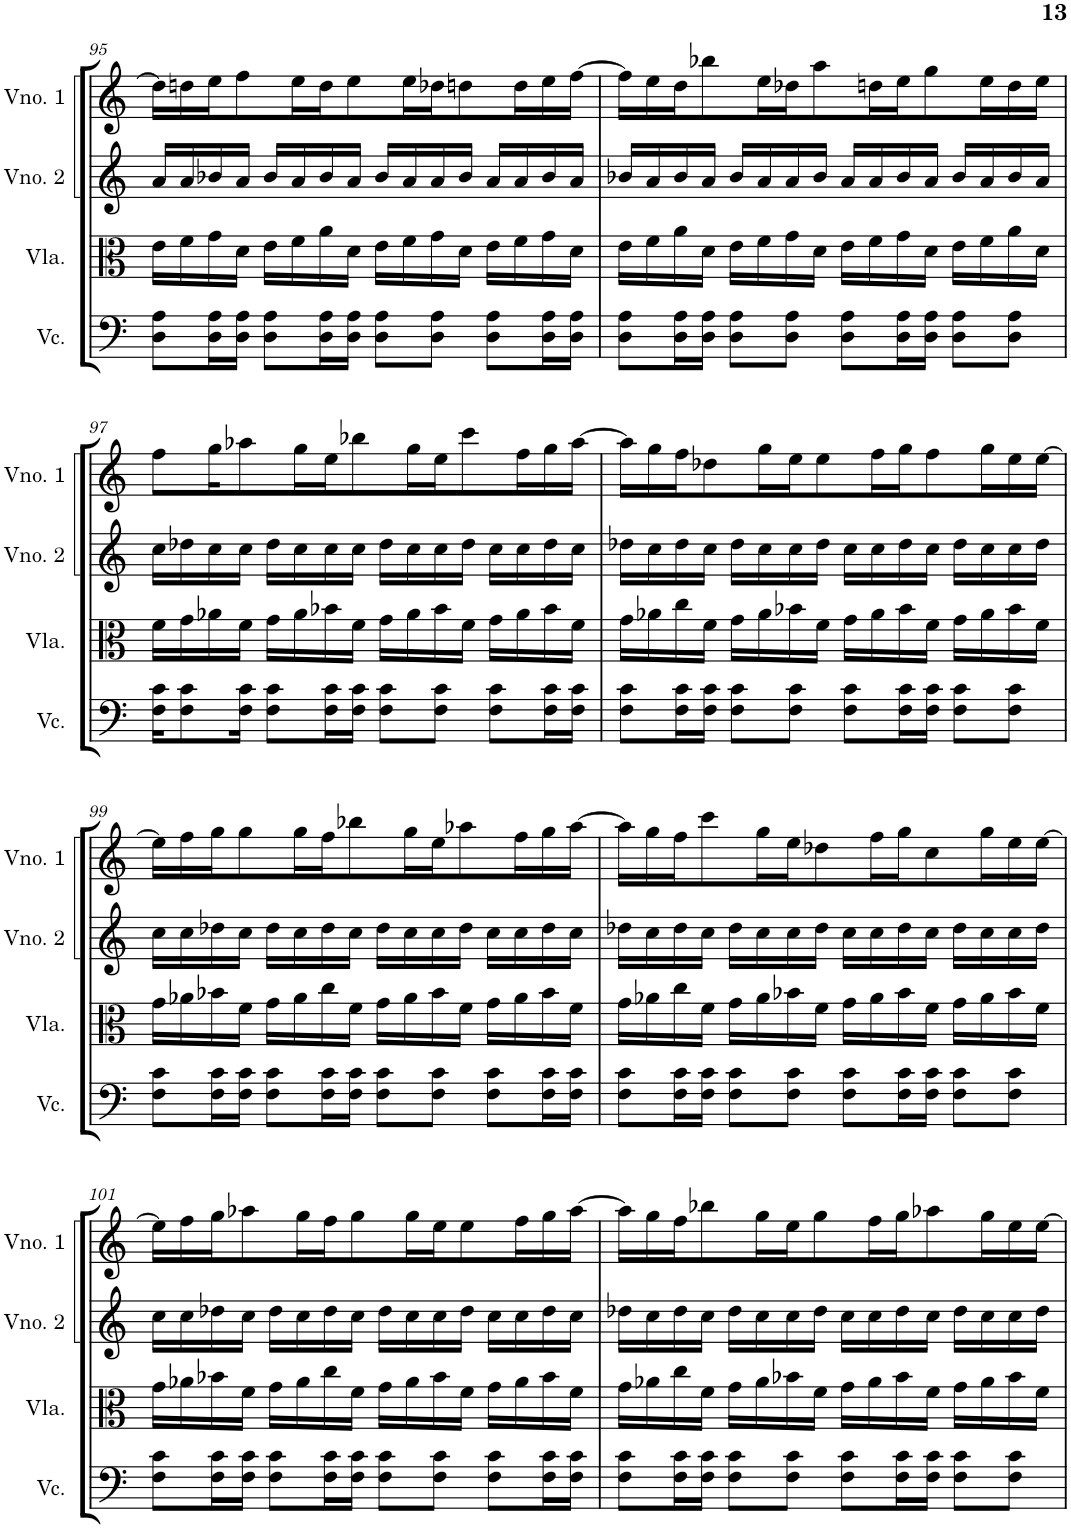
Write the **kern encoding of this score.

**kern	**kern	**kern	**kern
*part4	*part3	*part2	*part1
*staff4	*staff3	*staff2	*staff1
*I"Violoncelo	*I"Viola	*I"Violino 2	*I"Violino 1
*I'Vc.	*I'Vla.	*I'Vno. 2	*I'Vno. 1
!!LO:PB:g=z
*clefF4	*clefC3	*clefG2	*clefG2
*k[]	*k[]	*k[]	*k[]
*M4/4	*M4/4	*M4/4	*M4/4
=95	=95	=95	=95
8D\ 8A\L	16e\LL	16a/LL	16dd-\LL]
.	16f\	16a/	16ddn\
16D\ 16A\L	16g\	16b-X/	16ee\J
16D\ 16A\JJ	16d\JJ	16a/JJ	8ff\
8D\ 8A\L	16e\LL	16b-/LL	.
.	16f\	16a/	16ee\L
16D\ 16A\L	16a\	16b-/	16dd\J
16D\ 16A\JJ	16d\JJ	16a/JJ	8ee\
8D\ 8A\L	16e\LL	16b-/LL	.
.	16f\	16a/	16ee\L
8D\ 8A\J	16g\	16a/	16dd-X\J
.	16d\JJ	16b-/JJ	8ddn\
8D\ 8A\L	16e\LL	16a/LL	.
.	16f\	16a/	16dd\L
16D\ 16A\L	16g\	16b-/	16ee\
16D\ 16A\JJ	16d\JJ	16a/JJ	[16ff\JJ
=96	=96	=96	=96
8D\ 8A\L	16e\LL	16b-X/LL	16ff\LL]
.	16f\	16a/	16ee\
16D\ 16A\L	16a\	16b-/	16dd\J
16D\ 16A\JJ	16d\JJ	16a/JJ	8bb-X\
8D\ 8A\L	16e\LL	16b-/LL	.
.	16f\	16a/	16ee\L
8D\ 8A\J	16g\	16a/	16dd-X\J
.	16d\JJ	16b-/JJ	8aa\
8D\ 8A\L	16e\LL	16a/LL	.
.	16f\	16a/	16ddn\L
16D\ 16A\L	16g\	16b-/	16ee\J
16D\ 16A\JJ	16d\JJ	16a/JJ	8gg\
8D\ 8A\L	16e\LL	16b-/LL	.
.	16f\	16a/	16ee\L
8D\ 8A\J	16a\	16b-/	16dd\
.	16d\JJ	16a/JJ	16ee\JJ
!!LO:LB:g=z
=97	=97	=97	=97
16F\ 16c\KL	16f\LL	16cc\LL	8ff\L
8F\ 8c\	16g\	16dd-X\	.
.	16a-X\	16cc\	16gg\K
16F\ 16c\Jk	16f\JJ	16cc\JJ	8aa-X\
8F\ 8c\L	16g\LL	16dd-\LL	.
.	16a-\	16cc\	16gg\L
16F\ 16c\L	16b-X\	16cc\	16ee\J
16F\ 16c\JJ	16f\JJ	16cc\JJ	8bb-X\
8F\ 8c\L	16g\LL	16dd-\LL	.
.	16a-\	16cc\	16gg\L
8F\ 8c\J	16b-\	16cc\	16ee\J
.	16f\JJ	16dd-\JJ	8ccc\
8F\ 8c\L	16g\LL	16cc\LL	.
.	16a-\	16cc\	16ff\L
16F\ 16c\L	16b-\	16dd-\	16gg\
16F\ 16c\JJ	16f\JJ	16cc\JJ	[16aa-\JJ
=98	=98	=98	=98
8F\ 8c\L	16g\LL	16dd-X\LL	16aa-\LL]
.	16a-X\	16cc\	16gg\
16F\ 16c\L	16cc\	16dd-\	16ff\J
16F\ 16c\JJ	16f\JJ	16cc\JJ	8dd-X\
8F\ 8c\L	16g\LL	16dd-\LL	.
.	16a-\	16cc\	16gg\L
8F\ 8c\J	16b-X\	16cc\	16ee\J
.	16f\JJ	16dd-\JJ	8ee\
8F\ 8c\L	16g\LL	16cc\LL	.
.	16a-\	16cc\	16ff\L
16F\ 16c\L	16b-\	16dd-\	16gg\J
16F\ 16c\JJ	16f\JJ	16cc\JJ	8ff\
8F\ 8c\L	16g\LL	16dd-\LL	.
.	16a-\	16cc\	16gg\L
8F\ 8c\J	16b-\	16cc\	16ee\
.	16f\JJ	16dd-\JJ	[16ee\JJ
!!LO:LB:g=z
=99	=99	=99	=99
8F\ 8c\L	16g\LL	16cc\LL	16ee\LL]
.	16a-X\	16cc\	16ff\
16F\ 16c\L	16b-X\	16dd-X\	16gg\J
16F\ 16c\JJ	16f\JJ	16cc\JJ	8gg\
8F\ 8c\L	16g\LL	16dd-\LL	.
.	16a-\	16cc\	16gg\L
16F\ 16c\L	16cc\	16dd-\	16ff\J
16F\ 16c\JJ	16f\JJ	16cc\JJ	8bb-X\
8F\ 8c\L	16g\LL	16dd-\LL	.
.	16a-\	16cc\	16gg\L
8F\ 8c\J	16b-\	16cc\	16ee\J
.	16f\JJ	16dd-\JJ	8aa-X\
8F\ 8c\L	16g\LL	16cc\LL	.
.	16a-\	16cc\	16ff\L
16F\ 16c\L	16b-\	16dd-\	16gg\
16F\ 16c\JJ	16f\JJ	16cc\JJ	[16aa-\JJ
=100	=100	=100	=100
8F\ 8c\L	16g\LL	16dd-X\LL	16aa-\LL]
.	16a-X\	16cc\	16gg\
16F\ 16c\L	16cc\	16dd-\	16ff\J
16F\ 16c\JJ	16f\JJ	16cc\JJ	8ccc\
8F\ 8c\L	16g\LL	16dd-\LL	.
.	16a-\	16cc\	16gg\L
8F\ 8c\J	16b-X\	16cc\	16ee\J
.	16f\JJ	16dd-\JJ	8dd-X\
8F\ 8c\L	16g\LL	16cc\LL	.
.	16a-\	16cc\	16ff\L
16F\ 16c\L	16b-\	16dd-\	16gg\J
16F\ 16c\JJ	16f\JJ	16cc\JJ	8cc\
8F\ 8c\L	16g\LL	16dd-\LL	.
.	16a-\	16cc\	16gg\L
8F\ 8c\J	16b-\	16cc\	16ee\
.	16f\JJ	16dd-\JJ	[16ee\JJ
!!LO:LB:g=z
=101	=101	=101	=101
8F\ 8c\L	16g\LL	16cc\LL	16ee\LL]
.	16a-X\	16cc\	16ff\
16F\ 16c\L	16b-X\	16dd-X\	16gg\J
16F\ 16c\JJ	16f\JJ	16cc\JJ	8aa-X\
8F\ 8c\L	16g\LL	16dd-\LL	.
.	16a-\	16cc\	16gg\L
16F\ 16c\L	16cc\	16dd-\	16ff\J
16F\ 16c\JJ	16f\JJ	16cc\JJ	8gg\
8F\ 8c\L	16g\LL	16dd-\LL	.
.	16a-\	16cc\	16gg\L
8F\ 8c\J	16b-\	16cc\	16ee\J
.	16f\JJ	16dd-\JJ	8ee\
8F\ 8c\L	16g\LL	16cc\LL	.
.	16a-\	16cc\	16ff\L
16F\ 16c\L	16b-\	16dd-\	16gg\
16F\ 16c\JJ	16f\JJ	16cc\JJ	[16aa-\JJ
=102	=102	=102	=102
8F\ 8c\L	16g\LL	16dd-X\LL	16aa-\LL]
.	16a-X\	16cc\	16gg\
16F\ 16c\L	16cc\	16dd-\	16ff\J
16F\ 16c\JJ	16f\JJ	16cc\JJ	8bb-X\
8F\ 8c\L	16g\LL	16dd-\LL	.
.	16a-\	16cc\	16gg\L
8F\ 8c\J	16b-X\	16cc\	16ee\J
.	16f\JJ	16dd-\JJ	8gg\
8F\ 8c\L	16g\LL	16cc\LL	.
.	16a-\	16cc\	16ff\L
16F\ 16c\L	16b-\	16dd-\	16gg\J
16F\ 16c\JJ	16f\JJ	16cc\JJ	8aa-X\
8F\ 8c\L	16g\LL	16dd-\LL	.
.	16a-\	16cc\	16gg\L
8F\ 8c\J	16b-\	16cc\	16ee\
.	16f\JJ	16dd-\JJ	[16ee\JJ
=	=	=	=
*-	*-	*-	*-
